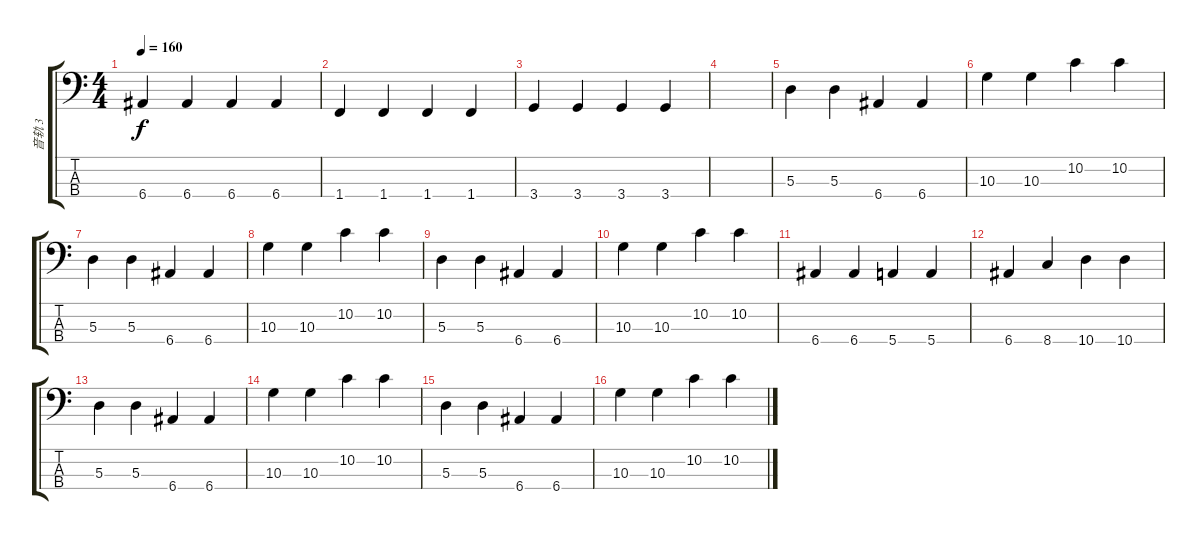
\track ("音轨 3" "音轨 3") {instrument electricbassfinger}
\staff {score tabs}
\tuning (G2 D2 A1 E1) {hide}
\ts (4 4)
\tempo 160
\clef f4
\ks c
6.4.4{dy f} 6.4.4 6.4.4 6.4.4 |
1.4.4 1.4.4 1.4.4 1.4.4 |
3.4.4 3.4.4 3.4.4 3.4.4 |
|
5.3.4 5.3.4 6.4.4 6.4.4 |
10.3.4 10.3.4 10.2.4 10.2.4 |
5.3.4 5.3.4 6.4.4 6.4.4 |
10.3.4 10.3.4 10.2.4 10.2.4 |
5.3.4 5.3.4 6.4.4 6.4.4 |
10.3.4 10.3.4 10.2.4 10.2.4 |
6.4.4 6.4.4 5.4.4 5.4.4 |
6.4.4 8.4.4 10.4.4 10.4.4 |
5.3.4 5.3.4 6.4.4 6.4.4 |
10.3.4 10.3.4 10.2.4 10.2.4 |
5.3.4 5.3.4 6.4.4 6.4.4 |
10.3.4 10.3.4 10.2.4 10.2.4
